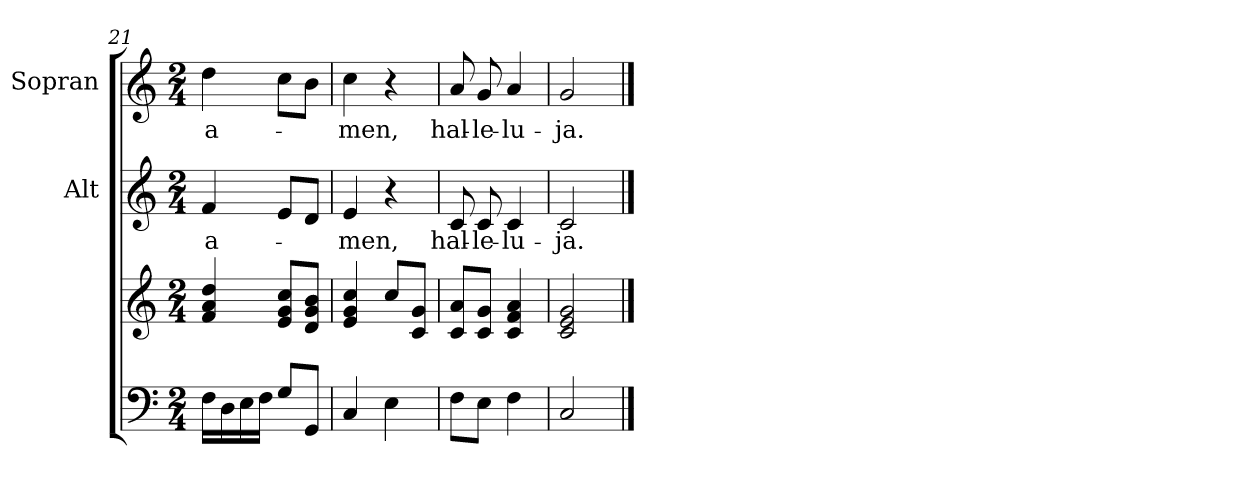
**kern	**kern	**kern	**text	**kern	**text
*part3	*part3	*part2	*part2	*part1	*part1
*staff4	*staff3	*staff2	*staff2	*staff1	*staff1
*	*	*I"Alt	*	*I"Sopran	*
*	*	*I'A.	*	*I'S.	*
*clefF4	*clefG2	*clefG2	*	*clefG2	*
*k[]	*k[]	*k[]	*	*k[]	*
*C:	*C:	*C:	*	*C:	*
*M2/4	*M2/4	*M2/4	*	*M2/4	*
=21	=21	=21	=21	=21	=21
!	!	!	!LO:LY:b	!	!LO:LY:b
16F\LL	4f/ 4a/ 4dd/	4f/	a-	4dd\	a-
16D\	.	.	.	.	.
16E\	.	.	.	.	.
16F\JJ	.	.	.	.	.
8G/L	8e/ 8g/ 8cc/L	8e/L	.	8cc\L	.
8GG/J	8d/ 8g/ 8b/J	8d/J	.	8b\J	.
=22	=22	=22	=22	=22	=22
!	!	!	!LO:LY:b	!	!LO:LY:b
4C/	4e/ 4g/ 4cc/	4e/	-men,	4cc\	-men,
4E\	8cc/L	4r	.	4r	.
.	8c/ 8g/J	.	.	.	.
=23	=23	=23	=23	=23	=23
!	!	!	!LO:LY:b	!	!LO:LY:b
8F\L	8c/ 8a/L	8c/	hal-	8a/	hal-
!	!	!	!LO:LY:b	!	!LO:LY:b
8E\J	8c/ 8g/J	8c/	-le-	8g/	-le-
!	!	!	!LO:LY:b	!	!LO:LY:b
4F\	4c/ 4f/ 4a/	4c/	-lu-	4a/	-lu-
=24	=24	=24	=24	=24	=24
!	!	!	!LO:LY:b	!	!LO:LY:b
2C/	2c/ 2e/ 2g/	2c/	-ja.	2g/	-ja.
==	==	==	==	==	==
*-	*-	*-	*-	*-	*-
